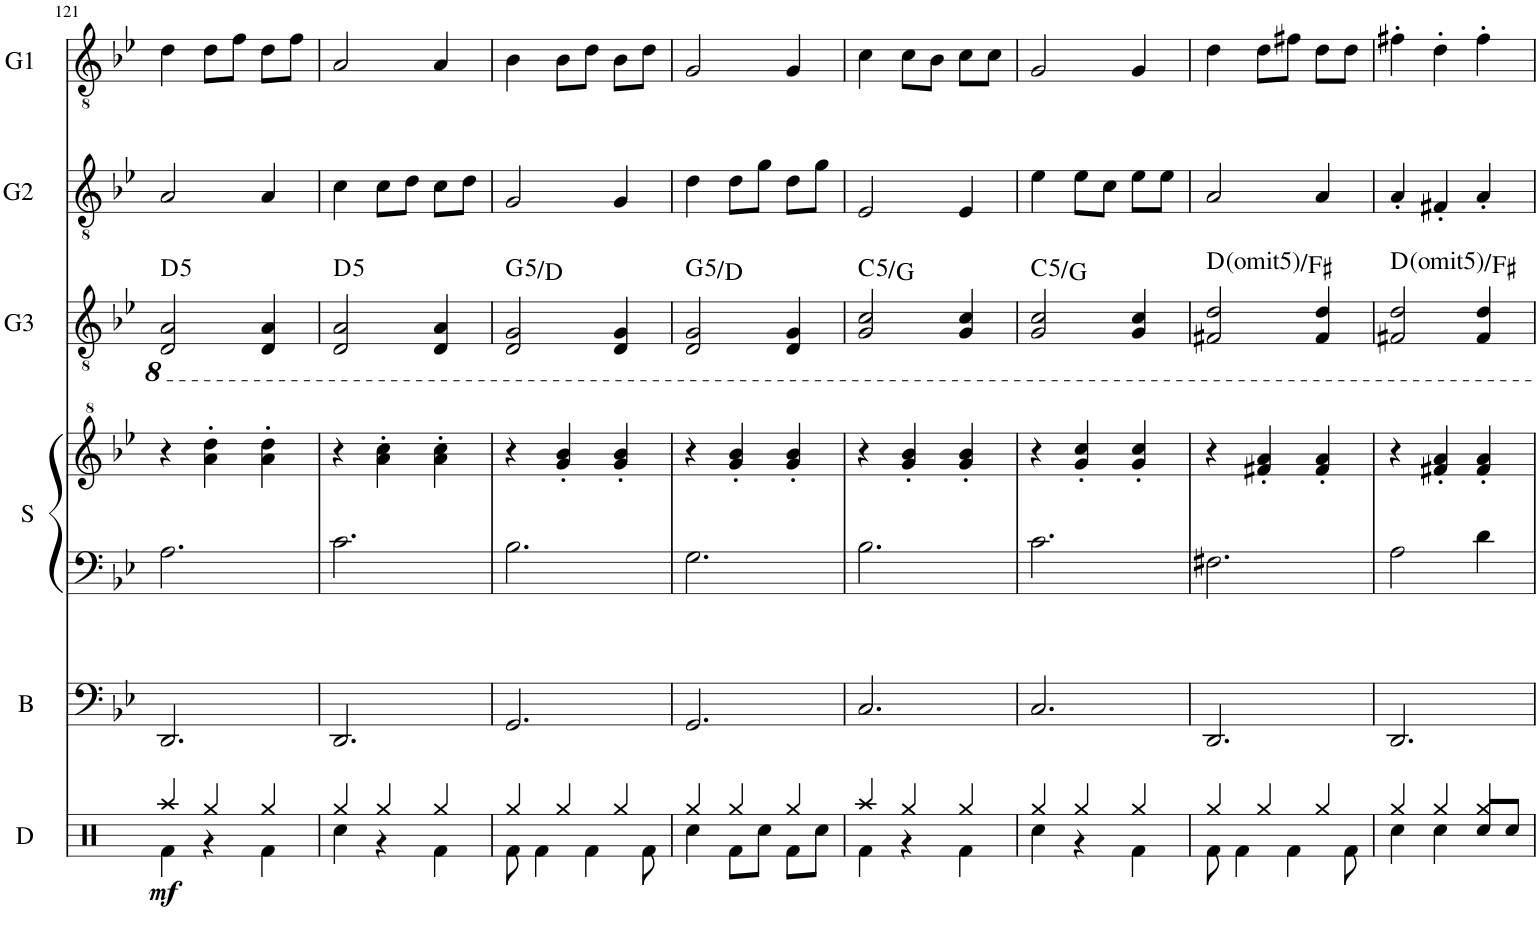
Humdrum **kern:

**kern	**dynam	**kern	**kern	**kern	**kern	**harte	**kern	**kern
*part6	*part6	*part5	*part4	*part4	*part3	*part3	*part2	*part1
*staff7	*staff7	*staff6	*staff5	*staff4	*staff3	*	*staff2	*staff1
*I"Drums	*	*I"Bass	*I"Synth	*	*I"Guitar 3	*	*I"Guitar 2	*I"Guitar 1
*I'D	*	*I'B	*I'S	*	*I'G3	*	*I'G2	*I'G1
!!LO:PB:g=z
*clefX	*	*clefF4	*clefF4	*clefG^2	*clefGv2	*	*clefGv2	*clefGv2
*	*	*Trd7c12	*	*	*	*	*	*
*k[b-e-]	*	*k[b-e-]	*k[b-e-]	*k[b-e-]	*k[b-e-]	*	*k[b-e-]	*k[b-e-]
*M3/4	*	*M3/4	*M3/4	*M3/4	*M3/4	*	*M3/4	*M3/4
=121	=121	=121	=121	=121	=121	=121	=121	=121
*^	*	*	*	*	*	*	*	*
!	!	!LO:DY:b	!	!	!	!	!LO:H:kt=5	!	!
4Raa/	4Rf\	mf	2.DD/	2.A\	4r	2DD/ 2AA/	D:(1,5)	2A/	4d\
4Rgg/	4r	.	.	.	4aa\' 4ddd\'	.	.	.	8d\L
.	.	.	.	.	.	.	.	.	8f\J
4Rgg/	4Rf\	.	.	.	4aa\' 4ddd\'	4DD/ 4AA/	.	4A/	8d\L
.	.	.	.	.	.	.	.	.	8f\J
=122	=122	=122	=122	=122	=122	=122	=122	=122	=122
!	!	!	!	!	!	!	!LO:H:kt=5	!	!
4Rgg/	4Rcc\	.	2.DD/	2.c\	4r	2DD/ 2AA/	D:(1,5)	4c\	2A/
4Rgg/	4r	.	.	.	4aa\' 4ccc\'	.	.	8c\L	.
.	.	.	.	.	.	.	.	8d\J	.
4Rgg/	4Rf\	.	.	.	4aa\' 4ccc\'	4DD/ 4AA/	.	8c\L	4A/
.	.	.	.	.	.	.	.	8d\J	.
=123	=123	=123	=123	=123	=123	=123	=123	=123	=123
!	!	!	!	!	!	!	!LO:H:kt=5	!	!
4Rgg/	8Rf\	.	2.GG/	2.B-\	4r	2DD/ 2GG/	G:(1,5)/5	2G/	4B-\
.	4Rf\	.	.	.	.	.	.	.	.
4Rgg/	.	.	.	.	4gg/' 4bb-/'	.	.	.	8B-\L
.	4Rf\	.	.	.	.	.	.	.	8d\J
4Rgg/	.	.	.	.	4gg/' 4bb-/'	4DD/ 4GG/	.	4G/	8B-\L
.	8Rf\	.	.	.	.	.	.	.	8d\J
=124	=124	=124	=124	=124	=124	=124	=124	=124	=124
!	!	!	!	!	!	!	!LO:H:kt=5	!	!
4Rgg/	4Rcc\	.	2.GG/	2.G\	4r	2DD/ 2GG/	G:(1,5)/5	4d\	2G/
4Rgg/	8Rf\L	.	.	.	4gg/' 4bb-/'	.	.	8d\L	.
.	8Rcc\J	.	.	.	.	.	.	8g\J	.
4Rgg/	8Rf\L	.	.	.	4gg/' 4bb-/'	4DD/ 4GG/	.	8d\L	4G/
.	8Rcc\J	.	.	.	.	.	.	8g\J	.
=125	=125	=125	=125	=125	=125	=125	=125	=125	=125
!	!	!	!	!	!	!	!LO:H:kt=5	!	!
4Raa/	4Rf\	.	2.C/	2.B-\	4r	2GG/ 2C/	C:(1,5)/5	2E-/	4c\
4Rgg/	4r	.	.	.	4gg/' 4bb-/'	.	.	.	8c\L
.	.	.	.	.	.	.	.	.	8B-\J
4Rgg/	4Rf\	.	.	.	4gg/' 4bb-/'	4GG/ 4C/	.	4E-/	8c\L
.	.	.	.	.	.	.	.	.	8c\J
=126	=126	=126	=126	=126	=126	=126	=126	=126	=126
!	!	!	!	!	!	!	!LO:H:kt=5	!	!
4Rgg/	4Rcc\	.	2.C/	2.c\	4r	2GG/ 2C/	C:(1,5)/5	4e-\	2G/
4Rgg/	4r	.	.	.	4gg/' 4ccc/'	.	.	8e-\L	.
.	.	.	.	.	.	.	.	8c\J	.
4Rgg/	4Rf\	.	.	.	4gg/' 4ccc/'	4GG/ 4C/	.	8e-\L	4G/
.	.	.	.	.	.	.	.	8e-\J	.
=127	=127	=127	=127	=127	=127	=127	=127	=127	=127
4Rgg/	8Rf\	.	2.DD/	2.F#X\	4r	2FF#X/ 2D/	D:maj(*5)/3	2A/	4d\
.	4Rf\	.	.	.	.	.	.	.	.
4Rgg/	.	.	.	.	4ff#X/' 4aa/'	.	.	.	8d\L
.	4Rf\	.	.	.	.	.	.	.	8f#X\J
4Rgg/	.	.	.	.	4ff#/' 4aa/'	4FF#/ 4D/	.	4A/	8d\L
.	8Rf\	.	.	.	.	.	.	.	8d\J
=128	=128	=128	=128	=128	=128	=128	=128	=128	=128
4Rgg/	4Rcc\	.	2.DD/	2A\	4r	2FF#X/ 2D/	D:maj(*5)/3	4A'/	4f#X'\
4Rgg/	4Rcc\	.	.	.	4ff#X/' 4aa/'	.	.	4F#X'/	4d'\
4Rgg/	8Rcc/L	.	.	4d\	4ff#/' 4aa/'	4FF#/ 4D/	.	4A'/	4f#'\
.	8Rcc/J	.	.	.	.	.	.	.	.
*v	*v	*	*	*	*	*	*	*	*
=	=	=	=	=	=	=	=	=
*-	*-	*-	*-	*-	*-	*-	*-	*-
